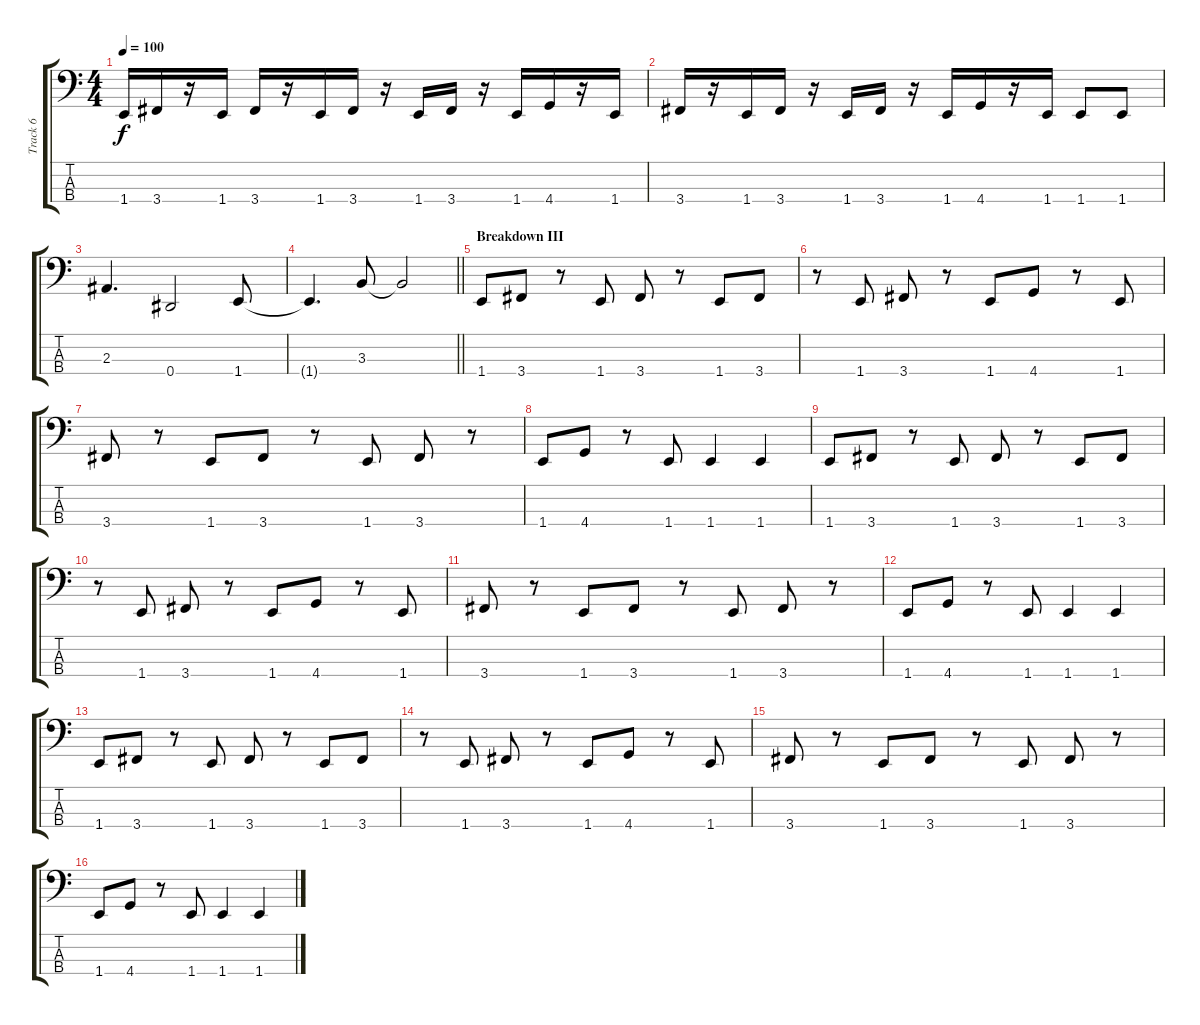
\track ("Track 6" "Track 6") {instrument electricbasspick}
\staff {score tabs}
\tuning (Gb2 Db2 Ab1 Eb1) {hide}
\ts (4 4)
\tempo 100
\clef f4
\ks c
1.4.16{dy f} 3.4.16 r.16 1.4.16 3.4.16 r.16 1.4.16 3.4.16 r.16 1.4.16 3.4.16 r.16 1.4.16 4.4.16 r.16 1.4.16 |
3.4.16 r.16 1.4.16 3.4.16 r.16 1.4.16 3.4.16 r.16 1.4.16 4.4.16 r.16 1.4.16 1.4.8 1.4.8 |
2.3.4{d} 0.4.2 1.4.8 |
\barLineRight lightlight
1.4{t}.4{d} 3.3.8 3.3{t}.2 |
\section ("" "Breakdown III")
1.4.8 3.4.8 r.8 1.4.8 3.4.8 r.8 1.4.8 3.4.8 |
r.8 1.4.8 3.4.8 r.8 1.4.8 4.4.8 r.8 1.4.8 |
3.4.8 r.8 1.4.8 3.4.8 r.8 1.4.8 3.4.8 r.8 |
1.4.8 4.4.8 r.8 1.4.8 1.4.4 1.4.4 |
1.4.8 3.4.8 r.8 1.4.8 3.4.8 r.8 1.4.8 3.4.8 |
r.8 1.4.8 3.4.8 r.8 1.4.8 4.4.8 r.8 1.4.8 |
3.4.8 r.8 1.4.8 3.4.8 r.8 1.4.8 3.4.8 r.8 |
1.4.8 4.4.8 r.8 1.4.8 1.4.4 1.4.4 |
1.4.8 3.4.8 r.8 1.4.8 3.4.8 r.8 1.4.8 3.4.8 |
r.8 1.4.8 3.4.8 r.8 1.4.8 4.4.8 r.8 1.4.8 |
3.4.8 r.8 1.4.8 3.4.8 r.8 1.4.8 3.4.8 r.8 |
1.4.8 4.4.8 r.8 1.4.8 1.4.4 1.4.4
